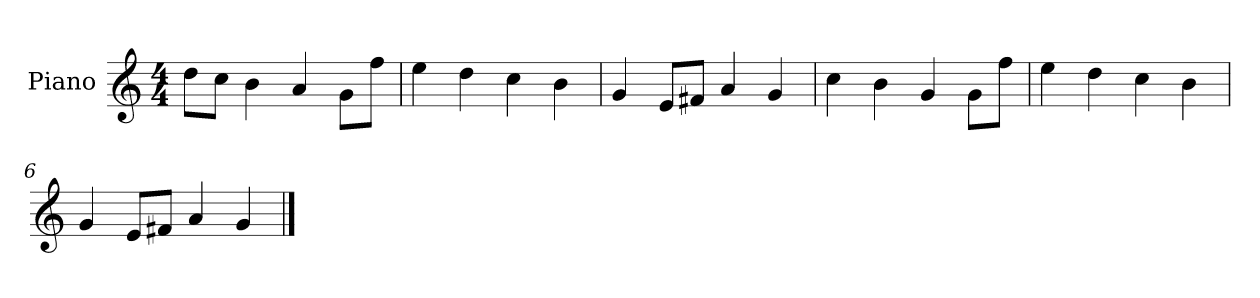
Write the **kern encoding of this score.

**kern
*part1
*staff1
*I"Piano
*I'P-no
*clefG2
*k[]
*M4/4
*MM90
=1
8dd\L
8cc\J
4b\
4a/
8g\L
8ff\J
=2
4ee\
4dd\
4cc\
4b\
=3
4g/
8e/L
8f#X/J
4a/
4g/
=4
4cc\
4b\
4g/
8g\L
8ff\J
=5
4ee\
4dd\
4cc\
4b\
=6
4g/
8e/L
8f#X/J
4a/
4g/
==
*-
